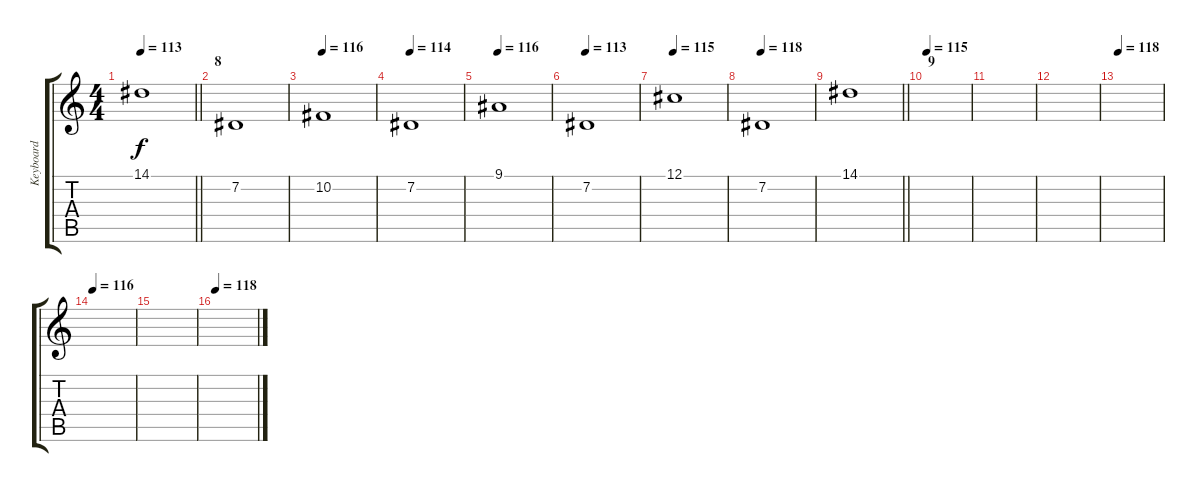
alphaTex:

\track ("Keyboard" "Keyboard") {instrument lead1square}
\staff {score tabs}
\tuning (Db4 Ab3 E3 B2 Gb2 B1) {hide}
\ts (4 4)
\tempo 113
\clef g2
\barLineRight lightlight
\ks c
14.1.1{dy f} |
\section ("" "8")
7.2.1 |
\tempo 116
10.2.1 |
\tempo 114
7.2.1 |
\tempo 116
9.1.1 |
\tempo 113
7.2.1 |
\tempo 115
12.1.1 |
\tempo 118
7.2.1 |
\barLineRight lightlight
14.1.1 |
\section ("" "9")
\tempo 115
|
|
|
\tempo 118
|
\tempo 116
|
|
\tempo 118
